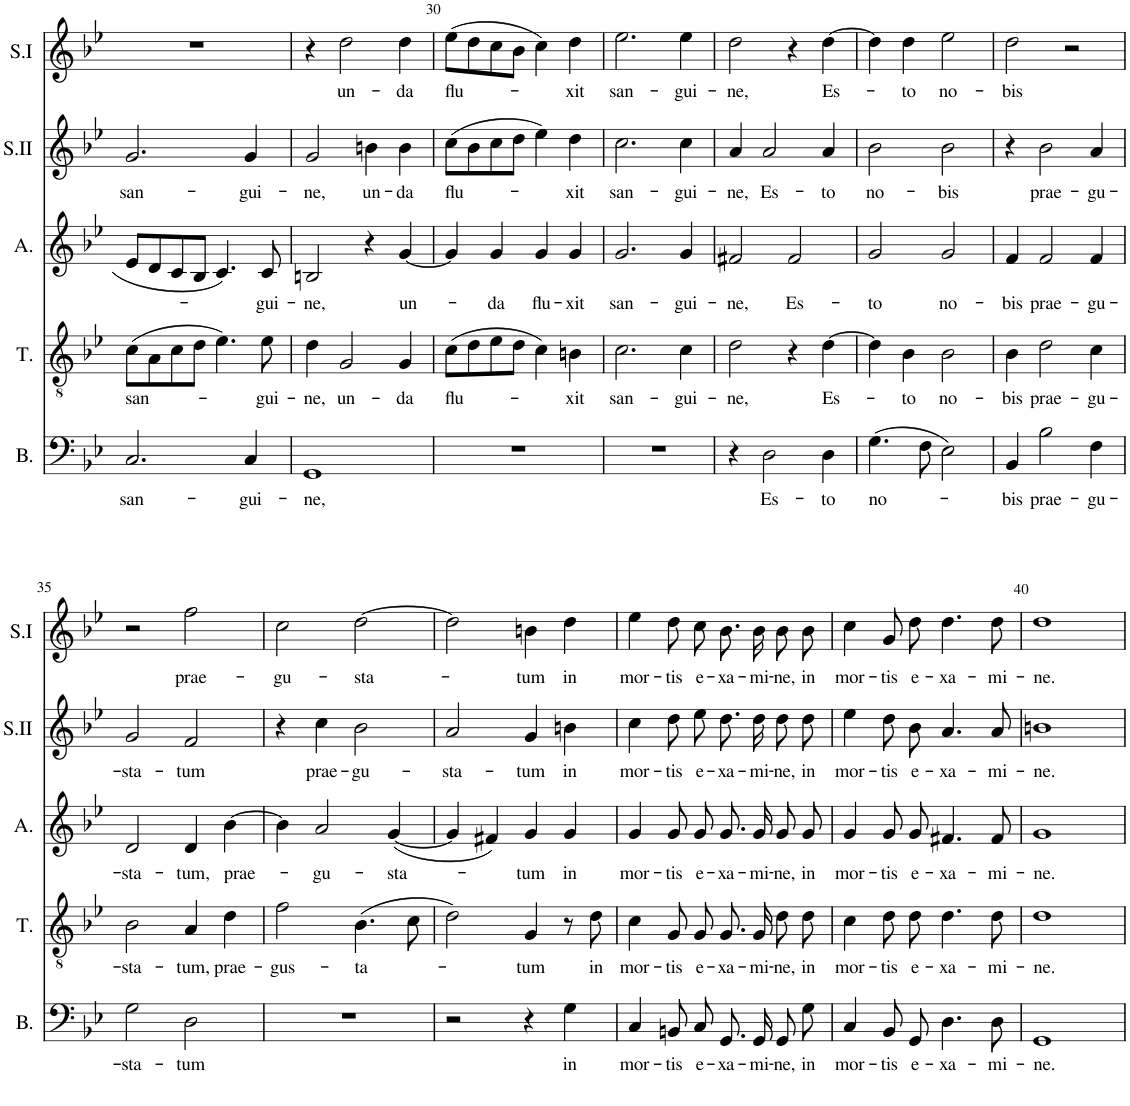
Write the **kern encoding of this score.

**kern	**text	**kern	**text	**kern	**text	**kern	**text	**kern	**text
*part5	*part5	*part4	*part4	*part3	*part3	*part2	*part2	*part1	*part1
*staff5	*staff5	*staff4	*staff4	*staff3	*staff3	*staff2	*staff2	*staff1	*staff1
*I"Bass	*	*I"Tenor	*	*I"Alto	*	*I"Soprano II	*	*I"Soprano I	*
*I'B.	*	*I'T.	*	*I'A.	*	*I'S.II	*	*I'S.I	*
!!LO:PB:g=z
*clefF4	*	*clefGv2	*	*clefG2	*	*clefG2	*	*clefG2	*
*k[b-e-]	*	*k[b-e-]	*	*k[b-e-]	*	*k[b-e-]	*	*k[b-e-]	*
*M4/4	*	*M4/4	*	*M4/4	*	*M4/4	*	*M4/4	*
=28	=28	=28	=28	=28	=28	=28	=28	=28	=28
!	!LO:LY:b	!	!LO:LY:b	!	!	!	!LO:LY:b	!	!
2.C/	san-	(8c\L	san-	8e-/L	.	2.g/	san-	1r	.
.	.	8A\	.	8d/	.	.	.	.	.
.	.	8c\	.	8c/	.	.	.	.	.
.	.	8d\J	.	8B-/J	.	.	.	.	.
.	.	4.e-\)	.	4.c/	.	.	.	.	.
!	!LO:LY:b	!	!	!	!	!	!LO:LY:b	!	!
4C/	-gui-	.	.	.	.	4g/	-gui-	.	.
!	!	!	!LO:LY:b	!	!LO:LY:b	!	!	!	!
.	.	8e-\	-gui-	8c/	-gui-	.	.	.	.
=29	=29	=29	=29	=29	=29	=29	=29	=29	=29
!	!LO:LY:b	!	!LO:LY:b	!	!LO:LY:b	!	!LO:LY:b	!	!
1GG	-ne,	4d\	-ne,	2Bn/	-ne,	2g/	-ne,	4r	.
!	!	!	!LO:LY:b	!	!	!	!	!	!LO:LY:b
.	.	2G/	un-	.	.	.	.	2dd\	un-
!	!	!	!	!	!	!	!LO:LY:b	!	!
.	.	.	.	4r	.	4bn\	un-	.	.
!	!	!	!LO:LY:b	!	!LO:LY:b	!	!LO:LY:b	!	!LO:LY:b
.	.	4G/	-da	[4g/	un-	4b\	-da	4dd\	-da
=30	=30	=30	=30	=30	=30	=30	=30	=30	=30
!	!	!	!LO:LY:b	!	!	!	!LO:LY:b	!	!LO:LY:b
1r	.	(8c\L	flu-	4g/]	.	(8cc\L	flu-	(8ee-\L	flu-
.	.	8d\	.	.	.	8b-\	.	8dd\	.
!	!	!	!	!	!LO:LY:b	!	!	!	!
.	.	8e-\	.	4g/	-da	8cc\	.	8cc\	.
.	.	8d\J	.	.	.	8dd\J	.	8b-\J	.
!	!	!	!	!	!LO:LY:b	!	!	!	!
.	.	4c\)	.	4g/	flu-	4ee-\)	.	4cc\)	.
!	!	!	!LO:LY:b	!	!LO:LY:b	!	!LO:LY:b	!	!LO:LY:b
.	.	4Bn\	-xit	4g/	-xit	4dd\	-xit	4dd\	-xit
=31	=31	=31	=31	=31	=31	=31	=31	=31	=31
!	!	!	!LO:LY:b	!	!LO:LY:b	!	!LO:LY:b	!	!LO:LY:b
1r	.	2.c\	san-	2.g/	san-	2.cc\	san-	2.ee-\	san-
!	!	!	!LO:LY:b	!	!LO:LY:b	!	!LO:LY:b	!	!LO:LY:b
.	.	4c\	-gui-	4g/	-gui-	4cc\	-gui-	4ee-\	-gui-
=32	=32	=32	=32	=32	=32	=32	=32	=32	=32
!	!	!	!LO:LY:b	!	!LO:LY:b	!	!LO:LY:b	!	!LO:LY:b
4r	.	2d\	-ne,	2f#X/	-ne,	4a/	-ne,	2dd\	-ne,
!	!LO:LY:b	!	!	!	!	!	!LO:LY:b	!	!
2D\	Es-	.	.	.	.	2a/	Es-	.	.
!	!	!	!	!	!LO:LY:b	!	!	!	!
.	.	4r	.	2f#/	Es-	.	.	4r	.
!	!LO:LY:b	!	!LO:LY:b	!	!	!	!LO:LY:b	!	!LO:LY:b
4D\	-to	[4d\	Es-	.	.	4a/	-to	[4dd\	Es-
=33	=33	=33	=33	=33	=33	=33	=33	=33	=33
!	!LO:LY:b	!	!	!	!LO:LY:b	!	!LO:LY:b	!	!
(4.G\	no-	4d\]	.	2g/	-to	2b-\	no-	4dd\]	.
!	!	!	!LO:LY:b	!	!	!	!	!	!LO:LY:b
.	.	4B-\	-to	.	.	.	.	4dd\	-to
8F\	.	.	.	.	.	.	.	.	.
!	!	!	!LO:LY:b	!	!LO:LY:b	!	!LO:LY:b	!	!LO:LY:b
2E-\)	.	2B-\	no-	2g/	no-	2b-\	-bis	2ee-\	no-
=34	=34	=34	=34	=34	=34	=34	=34	=34	=34
!	!LO:LY:b	!	!LO:LY:b	!	!LO:LY:b	!	!	!	!LO:LY:b
4BB-/	-bis	4B-\	-bis	4f/	-bis	4r	.	2dd\	-bis
!	!LO:LY:b	!	!LO:LY:b	!	!LO:LY:b	!	!LO:LY:b	!	!
2B-\	prae-	2d\	prae-	2f/	prae-	2b-\	prae-	.	.
.	.	.	.	.	.	.	.	2r	.
!	!LO:LY:b	!	!LO:LY:b	!	!LO:LY:b	!	!LO:LY:b	!	!
4F\	-gu-	4c\	-gu-	4f/	-gu-	4a/	-gu-	.	.
!!LO:LB:g=z
=35	=35	=35	=35	=35	=35	=35	=35	=35	=35
!	!LO:LY:b	!	!LO:LY:b	!	!LO:LY:b	!	!LO:LY:b	!	!
2G\	-sta-	2B-\	-sta-	2d/	-sta-	2g/	-sta-	2r	.
!	!LO:LY:b	!	!LO:LY:b	!	!LO:LY:b	!	!LO:LY:b	!	!LO:LY:b
2D\	-tum	4A/	-tum,	4d/	-tum,	2f/	-tum	2ff\	prae-
!	!	!	!LO:LY:b	!	!LO:LY:b	!	!	!	!
.	.	4d\	prae-	[4b-\	prae-	.	.	.	.
=36	=36	=36	=36	=36	=36	=36	=36	=36	=36
!	!	!	!LO:LY:b	!	!	!	!	!	!LO:LY:b
1r	.	2f\	-gus-	4b-\]	.	4r	.	2cc\	-gu-
!	!	!	!	!	!LO:LY:b	!	!LO:LY:b	!	!
.	.	.	.	2a/	-gu-	4cc\	prae-	.	.
!	!	!	!LO:LY:b	!	!	!	!LO:LY:b	!	!LO:LY:b
.	.	(4.B-\	-ta-	.	.	2b-\	-gu-	[2dd\	-sta-
!	!	!	!	!	!LO:LY:b	!	!	!	!
.	.	.	.	([4g/	-sta-	.	.	.	.
.	.	8c\	.	.	.	.	.	.	.
=37	=37	=37	=37	=37	=37	=37	=37	=37	=37
!	!	!	!	!	!	!	!LO:LY:b	!	!
2r	.	2d\)	.	4g/]	.	2a/	-sta-	2dd\]	.
.	.	.	.	4f#X/)	.	.	.	.	.
!	!	!	!LO:LY:b	!	!LO:LY:b	!	!LO:LY:b	!	!LO:LY:b
4r	.	4G/	-tum	4g/	-tum	4g/	-tum	4bn\	-tum
!	!LO:LY:b	!	!	!	!LO:LY:b	!	!LO:LY:b	!	!LO:LY:b
4G\	in	8r	.	4g/	in	4bn\	in	4dd\	in
!	!	!	!LO:LY:b	!	!	!	!	!	!
.	.	8d\	in	.	.	.	.	.	.
=38	=38	=38	=38	=38	=38	=38	=38	=38	=38
!	!LO:LY:b	!	!LO:LY:b	!	!LO:LY:b	!	!LO:LY:b	!	!LO:LY:b
4C/	mor-	4c\	mor-	4g/	mor-	4cc\	mor-	4ee-\	mor-
!	!LO:LY:b	!	!LO:LY:b	!	!LO:LY:b	!	!LO:LY:b	!	!LO:LY:b
8BBn/L	-tis	8G/	-tis	8g/	-tis	8dd\	-tis	8dd\	-tis
!	!LO:LY:b	!	!LO:LY:b	!	!LO:LY:b	!	!LO:LY:b	!	!LO:LY:b
8C/J	e-	8G/	e-	8g/	e-	8ee-\	e-	8cc\	e-
!	!LO:LY:b	!	!LO:LY:b	!	!LO:LY:b	!	!LO:LY:b	!	!LO:LY:b
8.GG/L	-xa-	8.G/	-xa-	8.g/	-xa-	8.dd\	-xa-	8.b-\	-xa-
!	!LO:LY:b	!	!LO:LY:b	!	!LO:LY:b	!	!LO:LY:b	!	!LO:LY:b
16GG/Jk	-mi-	16G/	-mi-	16g/	-mi-	16dd\	-mi-	16b-\	-mi-
!	!LO:LY:b	!	!LO:LY:b	!	!LO:LY:b	!	!LO:LY:b	!	!LO:LY:b
8GG/L	-ne,	8d\	-ne,	8g/	-ne,	8dd\	-ne,	8b-\	-ne,
!	!LO:LY:b	!	!LO:LY:b	!	!LO:LY:b	!	!LO:LY:b	!	!LO:LY:b
8G/J	in	8d\	in	8g/	in	8dd\	in	8b-\	in
=39	=39	=39	=39	=39	=39	=39	=39	=39	=39
!	!LO:LY:b	!	!LO:LY:b	!	!LO:LY:b	!	!LO:LY:b	!	!LO:LY:b
4C/	mor-	4c\	mor-	4g/	mor-	4ee-\	mor-	4cc\	mor-
!	!LO:LY:b	!	!LO:LY:b	!	!LO:LY:b	!	!LO:LY:b	!	!LO:LY:b
8BB-/L	-tis	8d\	-tis	8g/	-tis	8dd\	-tis	8g/	-tis
!	!LO:LY:b	!	!LO:LY:b	!	!LO:LY:b	!	!LO:LY:b	!	!LO:LY:b
8GG/J	e-	8d\	e-	8g/	e-	8b-\	e-	8dd\	e-
!	!LO:LY:b	!	!LO:LY:b	!	!LO:LY:b	!	!LO:LY:b	!	!LO:LY:b
4.D\	-xa-	4.d\	-xa-	4.f#X/	-xa-	4.a/	-xa-	4.dd\	-xa-
!	!LO:LY:b	!	!LO:LY:b	!	!LO:LY:b	!	!LO:LY:b	!	!LO:LY:b
8D\	-mi-	8d\	-mi-	8f#/	-mi-	8a/	-mi-	8dd\	-mi-
=40	=40	=40	=40	=40	=40	=40	=40	=40	=40
!	!LO:LY:b	!	!LO:LY:b	!	!LO:LY:b	!	!LO:LY:b	!	!LO:LY:b
1GG	-ne.	1d	-ne.	1g	-ne.	1bn	-ne.	1dd	-ne.
=	=	=	=	=	=	=	=	=	=
*-	*-	*-	*-	*-	*-	*-	*-	*-	*-
